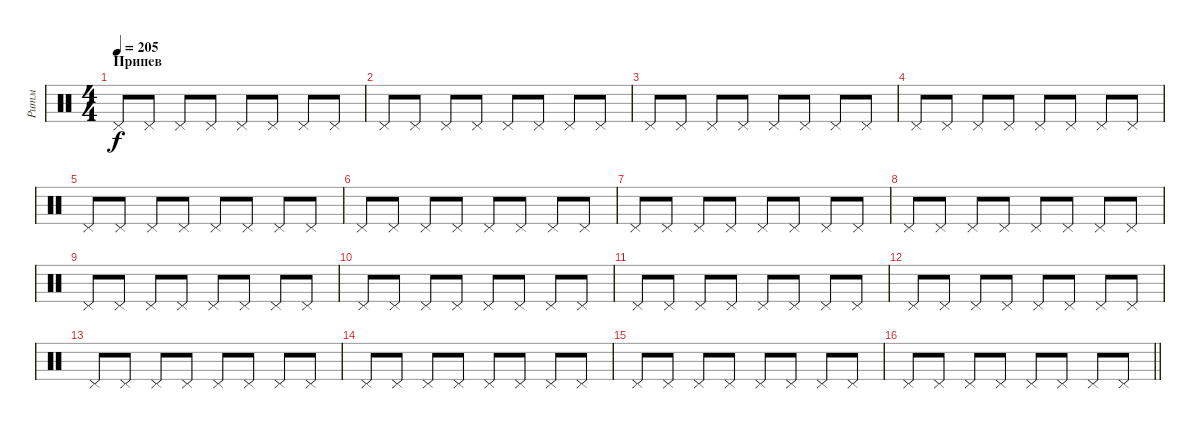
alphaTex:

\track ("Ритм" "Ритм") {instrument percussion}
\staff {score}
\articulation defaults
\ts (4 4)
\section ("" "Припев")
\tempo 205
\clef neutral
\ks c "Pedal Hi-Hat (hit)".8{dy f} "Pedal Hi-Hat (hit)".8 "Pedal Hi-Hat (hit)".8 "Pedal Hi-Hat (hit)".8 "Pedal Hi-Hat (hit)".8 "Pedal Hi-Hat (hit)".8 "Pedal Hi-Hat (hit)".8 "Pedal Hi-Hat (hit)".8
|
"Pedal Hi-Hat (hit)".8 "Pedal Hi-Hat (hit)".8 "Pedal Hi-Hat (hit)".8 "Pedal Hi-Hat (hit)".8 "Pedal Hi-Hat (hit)".8 "Pedal Hi-Hat (hit)".8 "Pedal Hi-Hat (hit)".8 "Pedal Hi-Hat (hit)".8 |
"Pedal Hi-Hat (hit)".8 "Pedal Hi-Hat (hit)".8 "Pedal Hi-Hat (hit)".8 "Pedal Hi-Hat (hit)".8 "Pedal Hi-Hat (hit)".8 "Pedal Hi-Hat (hit)".8 "Pedal Hi-Hat (hit)".8 "Pedal Hi-Hat (hit)".8 |
"Pedal Hi-Hat (hit)".8 "Pedal Hi-Hat (hit)".8 "Pedal Hi-Hat (hit)".8 "Pedal Hi-Hat (hit)".8 "Pedal Hi-Hat (hit)".8 "Pedal Hi-Hat (hit)".8 "Pedal Hi-Hat (hit)".8 "Pedal Hi-Hat (hit)".8 |
"Pedal Hi-Hat (hit)".8 "Pedal Hi-Hat (hit)".8 "Pedal Hi-Hat (hit)".8 "Pedal Hi-Hat (hit)".8 "Pedal Hi-Hat (hit)".8 "Pedal Hi-Hat (hit)".8 "Pedal Hi-Hat (hit)".8 "Pedal Hi-Hat (hit)".8 |
"Pedal Hi-Hat (hit)".8 "Pedal Hi-Hat (hit)".8 "Pedal Hi-Hat (hit)".8 "Pedal Hi-Hat (hit)".8 "Pedal Hi-Hat (hit)".8 "Pedal Hi-Hat (hit)".8 "Pedal Hi-Hat (hit)".8 "Pedal Hi-Hat (hit)".8 |
"Pedal Hi-Hat (hit)".8 "Pedal Hi-Hat (hit)".8 "Pedal Hi-Hat (hit)".8 "Pedal Hi-Hat (hit)".8 "Pedal Hi-Hat (hit)".8 "Pedal Hi-Hat (hit)".8 "Pedal Hi-Hat (hit)".8 "Pedal Hi-Hat (hit)".8 |
"Pedal Hi-Hat (hit)".8 "Pedal Hi-Hat (hit)".8 "Pedal Hi-Hat (hit)".8 "Pedal Hi-Hat (hit)".8 "Pedal Hi-Hat (hit)".8 "Pedal Hi-Hat (hit)".8 "Pedal Hi-Hat (hit)".8 "Pedal Hi-Hat (hit)".8 |
"Pedal Hi-Hat (hit)".8 "Pedal Hi-Hat (hit)".8 "Pedal Hi-Hat (hit)".8 "Pedal Hi-Hat (hit)".8 "Pedal Hi-Hat (hit)".8 "Pedal Hi-Hat (hit)".8 "Pedal Hi-Hat (hit)".8 "Pedal Hi-Hat (hit)".8 |
"Pedal Hi-Hat (hit)".8 "Pedal Hi-Hat (hit)".8 "Pedal Hi-Hat (hit)".8 "Pedal Hi-Hat (hit)".8 "Pedal Hi-Hat (hit)".8 "Pedal Hi-Hat (hit)".8 "Pedal Hi-Hat (hit)".8 "Pedal Hi-Hat (hit)".8 |
"Pedal Hi-Hat (hit)".8 "Pedal Hi-Hat (hit)".8 "Pedal Hi-Hat (hit)".8 "Pedal Hi-Hat (hit)".8 "Pedal Hi-Hat (hit)".8 "Pedal Hi-Hat (hit)".8 "Pedal Hi-Hat (hit)".8 "Pedal Hi-Hat (hit)".8 |
"Pedal Hi-Hat (hit)".8 "Pedal Hi-Hat (hit)".8 "Pedal Hi-Hat (hit)".8 "Pedal Hi-Hat (hit)".8 "Pedal Hi-Hat (hit)".8 "Pedal Hi-Hat (hit)".8 "Pedal Hi-Hat (hit)".8 "Pedal Hi-Hat (hit)".8 |
"Pedal Hi-Hat (hit)".8 "Pedal Hi-Hat (hit)".8 "Pedal Hi-Hat (hit)".8 "Pedal Hi-Hat (hit)".8 "Pedal Hi-Hat (hit)".8 "Pedal Hi-Hat (hit)".8 "Pedal Hi-Hat (hit)".8 "Pedal Hi-Hat (hit)".8 |
"Pedal Hi-Hat (hit)".8 "Pedal Hi-Hat (hit)".8 "Pedal Hi-Hat (hit)".8 "Pedal Hi-Hat (hit)".8 "Pedal Hi-Hat (hit)".8 "Pedal Hi-Hat (hit)".8 "Pedal Hi-Hat (hit)".8 "Pedal Hi-Hat (hit)".8 |
"Pedal Hi-Hat (hit)".8 "Pedal Hi-Hat (hit)".8 "Pedal Hi-Hat (hit)".8 "Pedal Hi-Hat (hit)".8 "Pedal Hi-Hat (hit)".8 "Pedal Hi-Hat (hit)".8 "Pedal Hi-Hat (hit)".8 "Pedal Hi-Hat (hit)".8 |
\barLineRight lightlight "Pedal Hi-Hat (hit)".8 "Pedal Hi-Hat (hit)".8 "Pedal Hi-Hat (hit)".8 "Pedal Hi-Hat (hit)".8 "Pedal Hi-Hat (hit)".8 "Pedal Hi-Hat (hit)".8 "Pedal Hi-Hat (hit)".8 "Pedal Hi-Hat (hit)".8
